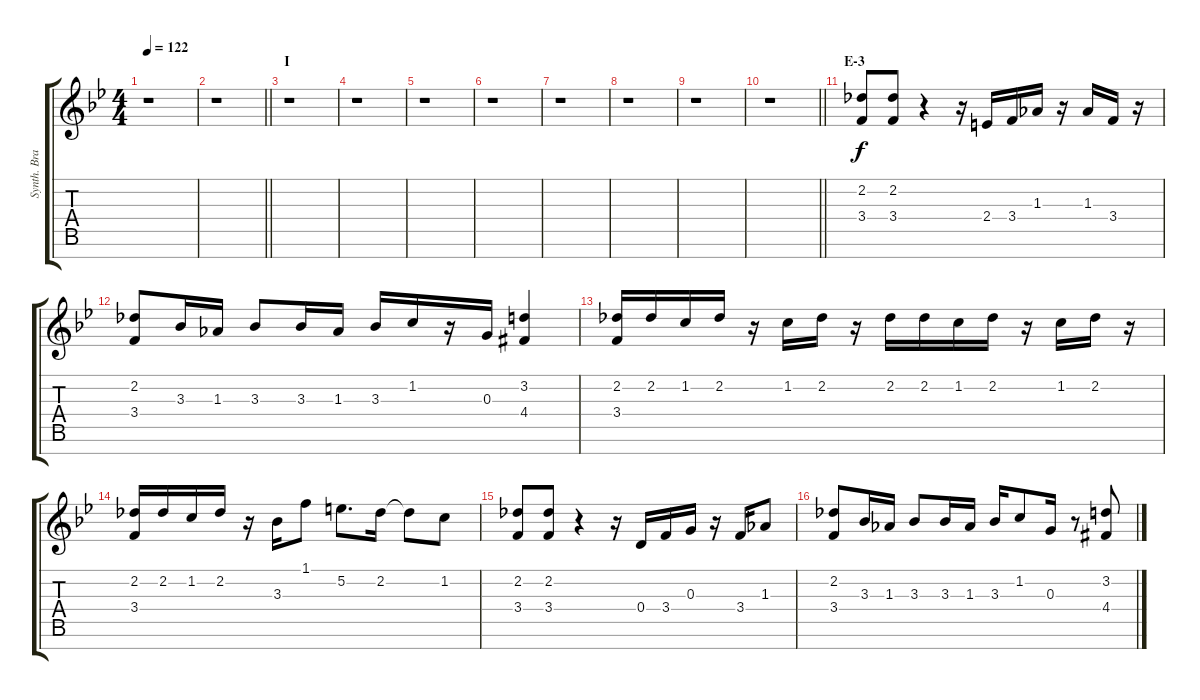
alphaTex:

\track ("Synth. Brass" "Synth. Bra") {instrument synthbrass1}
\staff {score tabs}
\tuning (E5 B4 G4 D4 A3 E3 B2) {hide}
\ts (4 4)
\tempo 122
\clef g2
\ks bb
r.1{dy f} |
\barLineRight lightlight
r.1 |
\section ("" "I")
r.1 |
r.1 |
r.1 |
r.1 |
r.1 |
r.1 |
r.1 |
\barLineRight lightlight
r.1 |
\section ("" "E-3")
(2.2 3.4).8 (2.2 3.4).8 r.4 r.16 2.4.16 3.4.16 1.3.16 r.16 1.3.16 3.4.16 r.16 |
(2.2 3.4).8 3.3.16 1.3.16 3.3.8 3.3.16 1.3.16 3.3.16 1.2.16 r.16 0.3.16 (3.2 4.4{acc #}).4 |
(2.2 3.4).16 2.2.16 1.2.16 2.2.16 r.16 1.2.16 2.2.16 r.16 2.2.16 2.2.16 1.2.16 2.2.16 r.16 1.2.16 2.2.16 r.16 |
(2.2 3.4).16 2.2.16 1.2.16 2.2.16 r.16 3.3.16 1.1.8 5.2.8{d} 2.2.16 2.2{t}.8 1.2.8 |
(2.2 3.4).8 (2.2 3.4).8 r.4 r.16 0.4.16 3.4.16 0.3.16 r.16 3.4.16 1.3.8 |
(2.2 3.4).8 3.3.16 1.3.16 3.3.8 3.3.16 1.3.16 3.3.16 1.2.8 0.3.16 r.8 (3.2 4.4{acc #}).8
